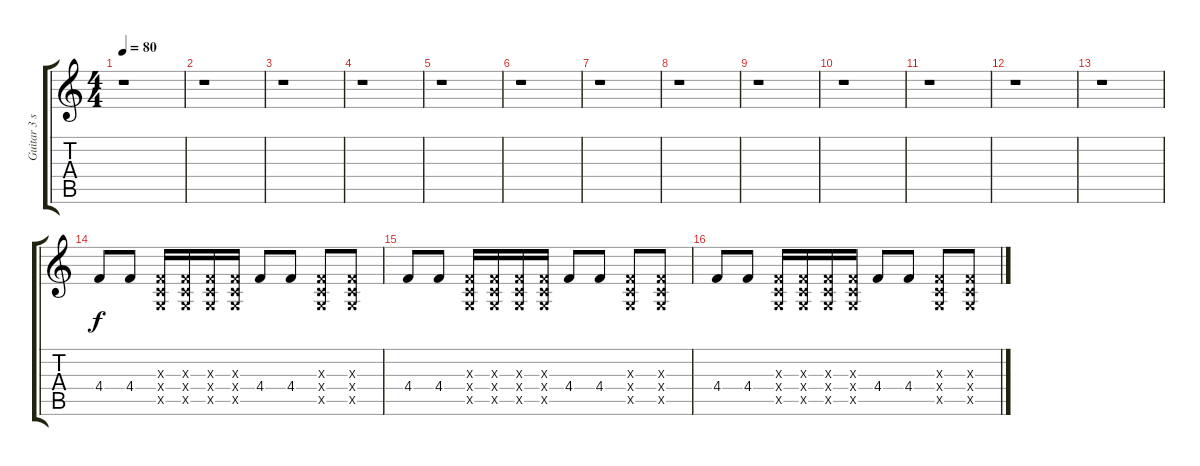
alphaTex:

\track ("Guitar 3 synth ar." "Guitar 3 s") {instrument synthbass1}
\staff {score tabs}
\tuning (Eb4 Bb3 Gb3 Db3 Ab2 Eb2) {hide}
\ts (4 4)
\tempo 80
\clef g2
\ks c
r.1{dy f} |
r.1 |
r.1 |
r.1 |
r.1 |
r.1 |
r.1 |
r.1 |
r.1 |
r.1 |
r.1 |
r.1 |
r.1 |
4.4.8 4.4.8 (-1.3{x} -1.4{x} -1.5{x}).16 (-1.3{x} -1.4{x} -1.5{x}).16 (-1.3{x} -1.4{x} -1.5{x}).16 (-1.3{x} -1.4{x} -1.5{x}).16 4.4.8 4.4.8 (-1.3{x} -1.4{x} -1.5{x}).8 (-1.3{x} -1.4{x} -1.5{x}).8 |
4.4.8 4.4.8 (-1.3{x} -1.4{x} -1.5{x}).16 (-1.3{x} -1.4{x} -1.5{x}).16 (-1.3{x} -1.4{x} -1.5{x}).16 (-1.3{x} -1.4{x} -1.5{x}).16 4.4.8 4.4.8 (-1.3{x} -1.4{x} -1.5{x}).8 (-1.3{x} -1.4{x} -1.5{x}).8 |
4.4.8 4.4.8 (-1.3{x} -1.4{x} -1.5{x}).16 (-1.3{x} -1.4{x} -1.5{x}).16 (-1.3{x} -1.4{x} -1.5{x}).16 (-1.3{x} -1.4{x} -1.5{x}).16 4.4.8 4.4.8 (-1.3{x} -1.4{x} -1.5{x}).8 (-1.3{x} -1.4{x} -1.5{x}).8
